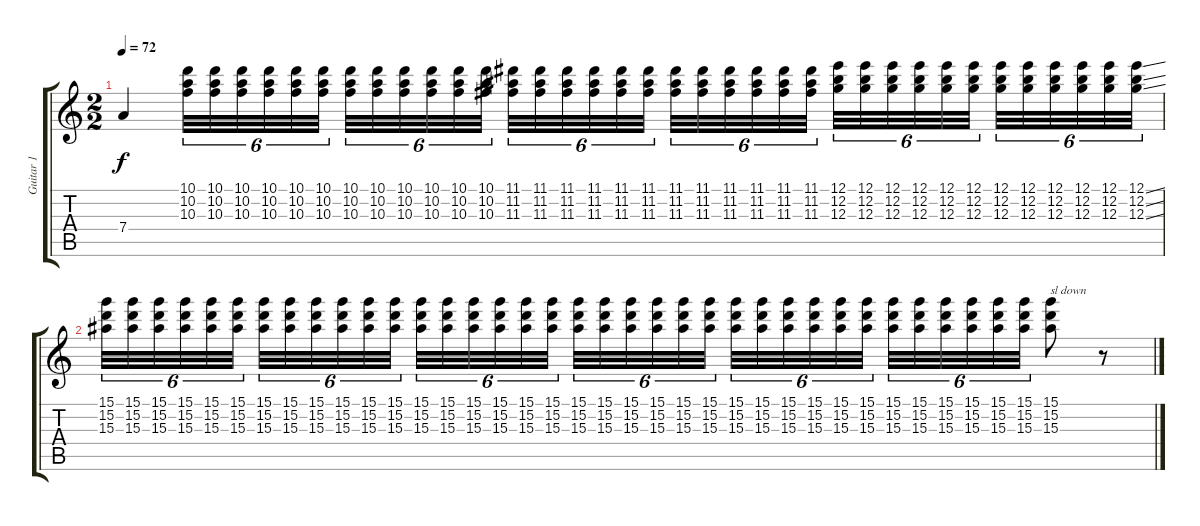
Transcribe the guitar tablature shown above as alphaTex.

\track ("Guitar 1" "Guitar 1") {instrument distortionguitar}
\staff {score tabs}
\tuning (E4 B3 G3 D3 A2 E2) {hide}
\ts (2 2)
\tempo 72
\clef g2
\ks c
7.4{t}.4{dy f} (10.1 10.2 10.3).32{tu (6 4)} (10.1 10.2 10.3).32{tu (6 4)} (10.1 10.2 10.3).32{tu (6 4)} (10.1 10.2 10.3).32{tu (6 4)} (10.1 10.2 10.3).32{tu (6 4)} (10.1 10.2 10.3).32{tu (6 4)} (10.1 10.2 10.3).32{tu (6 4)} (10.1 10.2 10.3).32{tu (6 4)} (10.1 10.2 10.3).32{tu (6 4)} (10.1 10.2 10.3).32{tu (6 4)} (10.1 10.2 10.3).32{tu (6 4)} (10.1 10.2 10.3).32{tu (6 4)} (11.1 11.2 11.3).32{tu (6 4)} (11.1 11.2 11.3).32{tu (6 4)} (11.1 11.2 11.3).32{tu (6 4)} (11.1 11.2 11.3).32{tu (6 4)} (11.1 11.2 11.3).32{tu (6 4)} (11.1 11.2 11.3).32{tu (6 4)} (11.1 11.2 11.3).32{tu (6 4)} (11.1 11.2 11.3).32{tu (6 4)} (11.1 11.2 11.3).32{tu (6 4)} (11.1 11.2 11.3).32{tu (6 4)} (11.1 11.2 11.3).32{tu (6 4)} (11.1 11.2 11.3).32{tu (6 4)} (12.1 12.2 12.3).32{tu (6 4)} (12.1 12.2 12.3).32{tu (6 4)} (12.1 12.2 12.3).32{tu (6 4)} (12.1 12.2 12.3).32{tu (6 4)} (12.1 12.2 12.3).32{tu (6 4)} (12.1 12.2 12.3).32{tu (6 4)} (12.1 12.2 12.3).32{tu (6 4)} (12.1 12.2 12.3).32{tu (6 4)} (12.1 12.2 12.3).32{tu (6 4)} (12.1 12.2 12.3).32{tu (6 4)} (12.1 12.2 12.3).32{tu (6 4)} (12.1{ss} 12.2{ss} 12.3{ss}).32{tu (6 4)} |
(15.1 15.2 15.3).32{tu (6 4)} (15.1 15.2 15.3).32{tu (6 4)} (15.1 15.2 15.3).32{tu (6 4)} (15.1 15.2 15.3).32{tu (6 4)} (15.1 15.2 15.3).32{tu (6 4)} (15.1 15.2 15.3).32{tu (6 4)} (15.1 15.2 15.3).32{tu (6 4)} (15.1 15.2 15.3).32{tu (6 4)} (15.1 15.2 15.3).32{tu (6 4)} (15.1 15.2 15.3).32{tu (6 4)} (15.1 15.2 15.3).32{tu (6 4)} (15.1 15.2 15.3).32{tu (6 4)} (15.1 15.2 15.3).32{tu (6 4)} (15.1 15.2 15.3).32{tu (6 4)} (15.1 15.2 15.3).32{tu (6 4)} (15.1 15.2 15.3).32{tu (6 4)} (15.1 15.2 15.3).32{tu (6 4)} (15.1 15.2 15.3).32{tu (6 4)} (15.1 15.2 15.3).32{tu (6 4)} (15.1 15.2 15.3).32{tu (6 4)} (15.1 15.2 15.3).32{tu (6 4)} (15.1 15.2 15.3).32{tu (6 4)} (15.1 15.2 15.3).32{tu (6 4)} (15.1 15.2 15.3).32{tu (6 4)} (15.1 15.2 15.3).32{tu (6 4)} (15.1 15.2 15.3).32{tu (6 4)} (15.1 15.2 15.3).32{tu (6 4)} (15.1 15.2 15.3).32{tu (6 4)} (15.1 15.2 15.3).32{tu (6 4)} (15.1 15.2 15.3).32{tu (6 4)} (15.1 15.2 15.3).32{tu (6 4)} (15.1 15.2 15.3).32{tu (6 4)} (15.1 15.2 15.3).32{tu (6 4)} (15.1 15.2 15.3).32{tu (6 4)} (15.1 15.2 15.3).32{tu (6 4)} (15.1 15.2 15.3).32{tu (6 4)} (15.1 15.2 15.3).8{txt "sl down"} r.8
